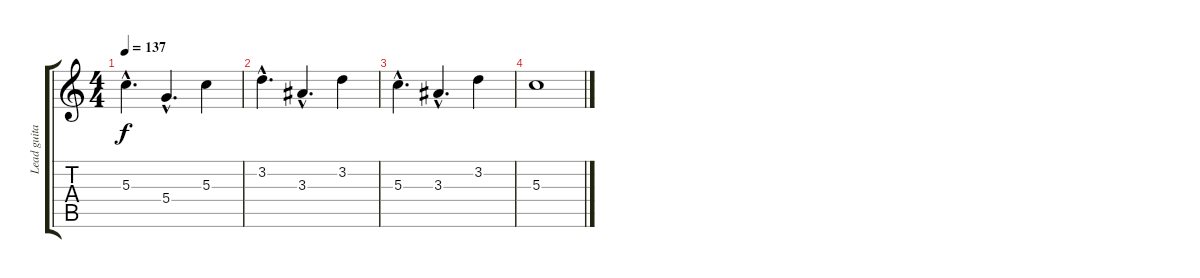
\track ("Lead guitar" "Lead guita") {instrument acousticguitarsteel}
\staff {score tabs}
\tuning (E4 B3 G3 D3 A2 E2) {hide}
\ts (4 4)
\tempo 137
\clef g2
\ks c
5.3{hac}.4{d dy f} 5.4{hac}.4{d} 5.3.4 |
3.2{hac}.4{d} 3.3{hac}.4{d} 3.2.4 |
5.3{hac}.4{d} 3.3{hac}.4{d} 3.2.4 |
5.3.1
